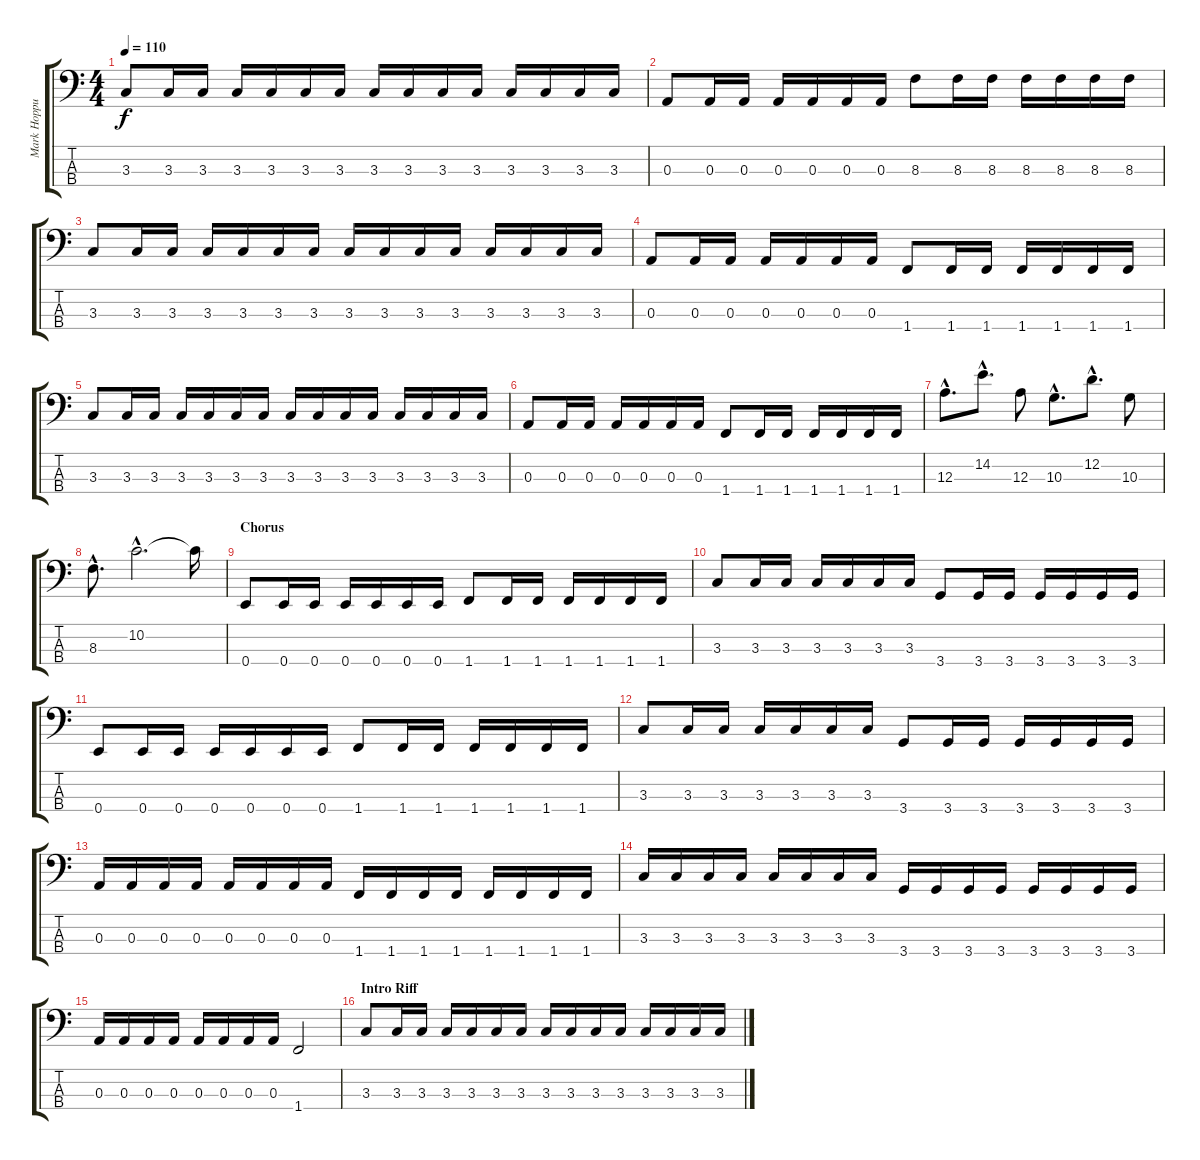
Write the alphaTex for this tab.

\track ("Mark Hoppus (Bass)" "Mark Hoppu") {instrument electricbassfinger}
\staff {score tabs}
\tuning (G2 D2 A1 E1) {hide}
\ts (4 4)
\tempo 110
\clef f4
\ks c
3.3.8{dy f} 3.3.16 3.3.16 3.3.16 3.3.16 3.3.16 3.3.16 3.3.16 3.3.16 3.3.16 3.3.16 3.3.16 3.3.16 3.3.16 3.3.16 |
0.3.8 0.3.16 0.3.16 0.3.16 0.3.16 0.3.16 0.3.16 8.3.8 8.3.16 8.3.16 8.3.16 8.3.16 8.3.16 8.3.16 |
3.3.8 3.3.16 3.3.16 3.3.16 3.3.16 3.3.16 3.3.16 3.3.16 3.3.16 3.3.16 3.3.16 3.3.16 3.3.16 3.3.16 3.3.16 |
0.3.8 0.3.16 0.3.16 0.3.16 0.3.16 0.3.16 0.3.16 1.4.8 1.4.16 1.4.16 1.4.16 1.4.16 1.4.16 1.4.16 |
3.3.8 3.3.16 3.3.16 3.3.16 3.3.16 3.3.16 3.3.16 3.3.16 3.3.16 3.3.16 3.3.16 3.3.16 3.3.16 3.3.16 3.3.16 |
0.3.8 0.3.16 0.3.16 0.3.16 0.3.16 0.3.16 0.3.16 1.4.8 1.4.16 1.4.16 1.4.16 1.4.16 1.4.16 1.4.16 |
12.3{hac}.8{d} 14.2{hac}.8{d} 12.3.8 10.3{hac}.8{d} 12.2{hac}.8{d} 10.3.8 |
8.3{hac}.8{d} 10.2{hac}.2{d} 10.2{t}.16 |
\section ("" "Chorus")
0.4.8 0.4.16 0.4.16 0.4.16 0.4.16 0.4.16 0.4.16 1.4.8 1.4.16 1.4.16 1.4.16 1.4.16 1.4.16 1.4.16 |
3.3.8 3.3.16 3.3.16 3.3.16 3.3.16 3.3.16 3.3.16 3.4.8 3.4.16 3.4.16 3.4.16 3.4.16 3.4.16 3.4.16 |
0.4.8 0.4.16 0.4.16 0.4.16 0.4.16 0.4.16 0.4.16 1.4.8 1.4.16 1.4.16 1.4.16 1.4.16 1.4.16 1.4.16 |
3.3.8 3.3.16 3.3.16 3.3.16 3.3.16 3.3.16 3.3.16 3.4.8 3.4.16 3.4.16 3.4.16 3.4.16 3.4.16 3.4.16 |
0.3.16 0.3.16 0.3.16 0.3.16 0.3.16 0.3.16 0.3.16 0.3.16 1.4.16 1.4.16 1.4.16 1.4.16 1.4.16 1.4.16 1.4.16 1.4.16 |
3.3.16 3.3.16 3.3.16 3.3.16 3.3.16 3.3.16 3.3.16 3.3.16 3.4.16 3.4.16 3.4.16 3.4.16 3.4.16 3.4.16 3.4.16 3.4.16 |
0.3.16 0.3.16 0.3.16 0.3.16 0.3.16 0.3.16 0.3.16 0.3.16 1.4.2 |
\section ("" "Intro Riff")
3.3.8 3.3.16 3.3.16 3.3.16 3.3.16 3.3.16 3.3.16 3.3.16 3.3.16 3.3.16 3.3.16 3.3.16 3.3.16 3.3.16 3.3.16
